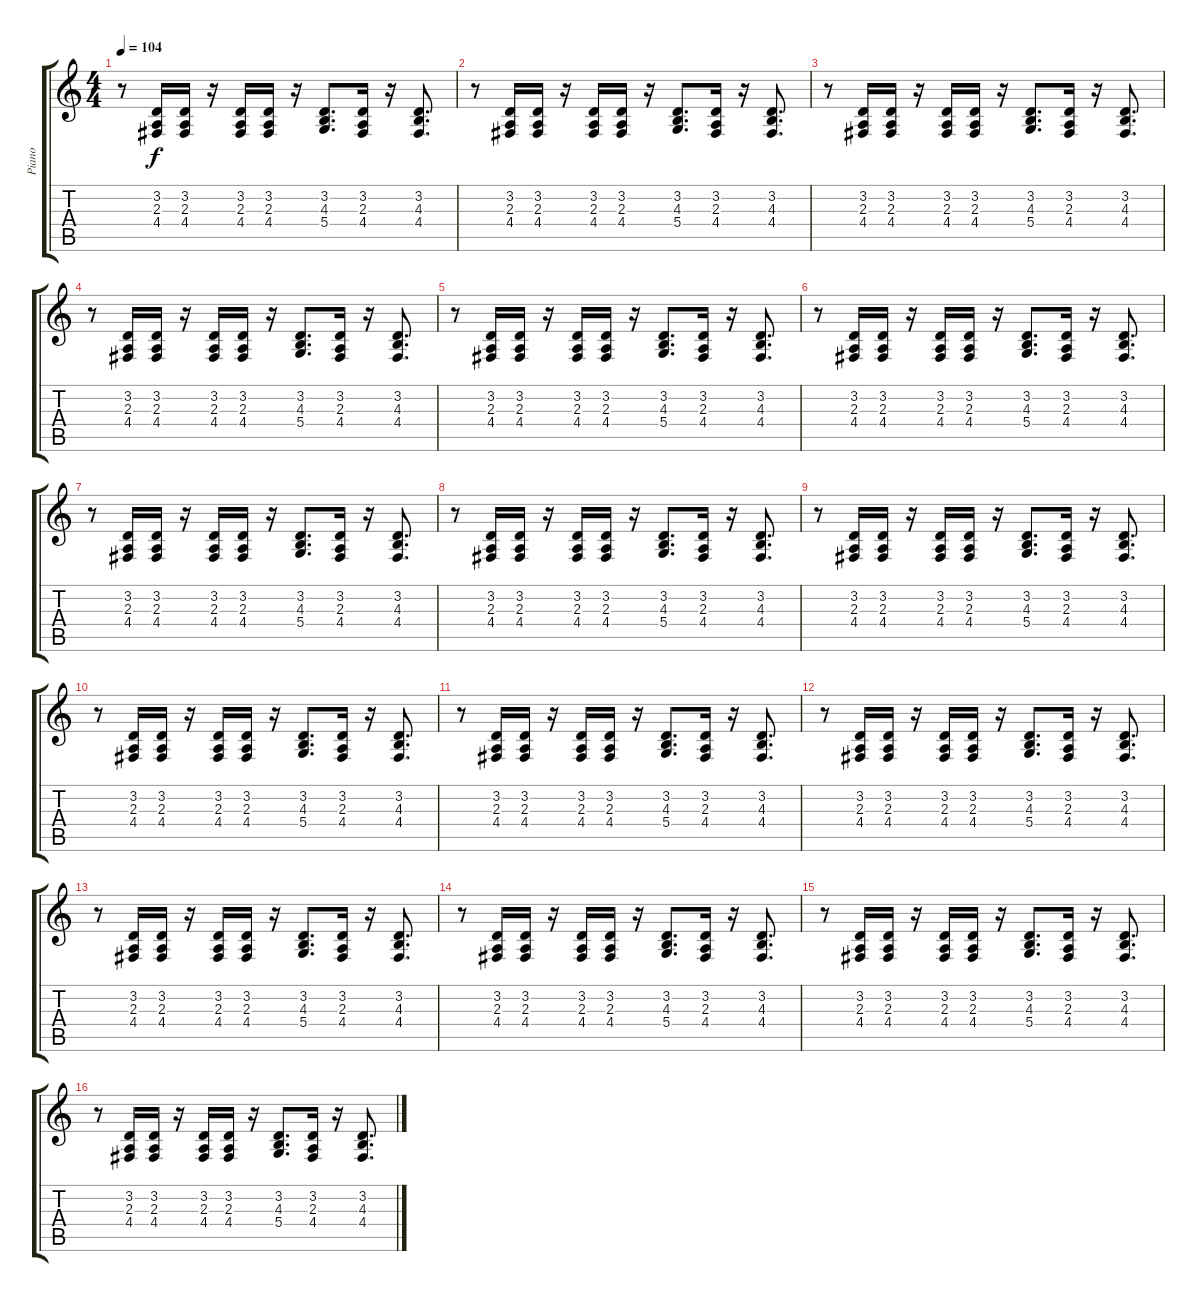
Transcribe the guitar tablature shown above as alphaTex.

\track ("Piano" "Piano") {instrument brightacousticpiano}
\staff {score tabs}
\tuning (E4 B3 G3 D3 A2 E2) {hide}
\ts (4 4)
\tempo 104
\clef g2
\ks c
r.8{dy f} (3.2 2.3 4.4).16 (3.2 2.3 4.4).16 r.16 (3.2 2.3 4.4).16 (3.2 2.3 4.4).16 r.16 (3.2 4.3 5.4).8{d} (3.2 2.3 4.4).16 r.16 (3.2 4.3 4.4).8{d} |
r.8 (3.2 2.3 4.4).16 (3.2 2.3 4.4).16 r.16 (3.2 2.3 4.4).16 (3.2 2.3 4.4).16 r.16 (3.2 4.3 5.4).8{d} (3.2 2.3 4.4).16 r.16 (3.2 4.3 4.4).8{d} |
r.8 (3.2 2.3 4.4).16 (3.2 2.3 4.4).16 r.16 (3.2 2.3 4.4).16 (3.2 2.3 4.4).16 r.16 (3.2 4.3 5.4).8{d} (3.2 2.3 4.4).16 r.16 (3.2 4.3 4.4).8{d} |
r.8 (3.2 2.3 4.4).16 (3.2 2.3 4.4).16 r.16 (3.2 2.3 4.4).16 (3.2 2.3 4.4).16 r.16 (3.2 4.3 5.4).8{d} (3.2 2.3 4.4).16 r.16 (3.2 4.3 4.4).8{d} |
r.8 (3.2 2.3 4.4).16 (3.2 2.3 4.4).16 r.16 (3.2 2.3 4.4).16 (3.2 2.3 4.4).16 r.16 (3.2 4.3 5.4).8{d} (3.2 2.3 4.4).16 r.16 (3.2 4.3 4.4).8{d} |
r.8 (3.2 2.3 4.4).16 (3.2 2.3 4.4).16 r.16 (3.2 2.3 4.4).16 (3.2 2.3 4.4).16 r.16 (3.2 4.3 5.4).8{d} (3.2 2.3 4.4).16 r.16 (3.2 4.3 4.4).8{d} |
r.8 (3.2 2.3 4.4).16 (3.2 2.3 4.4).16 r.16 (3.2 2.3 4.4).16 (3.2 2.3 4.4).16 r.16 (3.2 4.3 5.4).8{d} (3.2 2.3 4.4).16 r.16 (3.2 4.3 4.4).8{d} |
r.8 (3.2 2.3 4.4).16 (3.2 2.3 4.4).16 r.16 (3.2 2.3 4.4).16 (3.2 2.3 4.4).16 r.16 (3.2 4.3 5.4).8{d} (3.2 2.3 4.4).16 r.16 (3.2 4.3 4.4).8{d} |
r.8 (3.2 2.3 4.4).16 (3.2 2.3 4.4).16 r.16 (3.2 2.3 4.4).16 (3.2 2.3 4.4).16 r.16 (3.2 4.3 5.4).8{d} (3.2 2.3 4.4).16 r.16 (3.2 4.3 4.4).8{d} |
r.8 (3.2 2.3 4.4).16 (3.2 2.3 4.4).16 r.16 (3.2 2.3 4.4).16 (3.2 2.3 4.4).16 r.16 (3.2 4.3 5.4).8{d} (3.2 2.3 4.4).16 r.16 (3.2 4.3 4.4).8{d} |
r.8 (3.2 2.3 4.4).16 (3.2 2.3 4.4).16 r.16 (3.2 2.3 4.4).16 (3.2 2.3 4.4).16 r.16 (3.2 4.3 5.4).8{d} (3.2 2.3 4.4).16 r.16 (3.2 4.3 4.4).8{d} |
r.8 (3.2 2.3 4.4).16 (3.2 2.3 4.4).16 r.16 (3.2 2.3 4.4).16 (3.2 2.3 4.4).16 r.16 (3.2 4.3 5.4).8{d} (3.2 2.3 4.4).16 r.16 (3.2 4.3 4.4).8{d} |
r.8 (3.2 2.3 4.4).16 (3.2 2.3 4.4).16 r.16 (3.2 2.3 4.4).16 (3.2 2.3 4.4).16 r.16 (3.2 4.3 5.4).8{d} (3.2 2.3 4.4).16 r.16 (3.2 4.3 4.4).8{d} |
r.8 (3.2 2.3 4.4).16 (3.2 2.3 4.4).16 r.16 (3.2 2.3 4.4).16 (3.2 2.3 4.4).16 r.16 (3.2 4.3 5.4).8{d} (3.2 2.3 4.4).16 r.16 (3.2 4.3 4.4).8{d} |
r.8 (3.2 2.3 4.4).16 (3.2 2.3 4.4).16 r.16 (3.2 2.3 4.4).16 (3.2 2.3 4.4).16 r.16 (3.2 4.3 5.4).8{d} (3.2 2.3 4.4).16 r.16 (3.2 4.3 4.4).8{d} |
r.8 (3.2 2.3 4.4).16 (3.2 2.3 4.4).16 r.16 (3.2 2.3 4.4).16 (3.2 2.3 4.4).16 r.16 (3.2 4.3 5.4).8{d} (3.2 2.3 4.4).16 r.16 (3.2 4.3 4.4).8{d}
